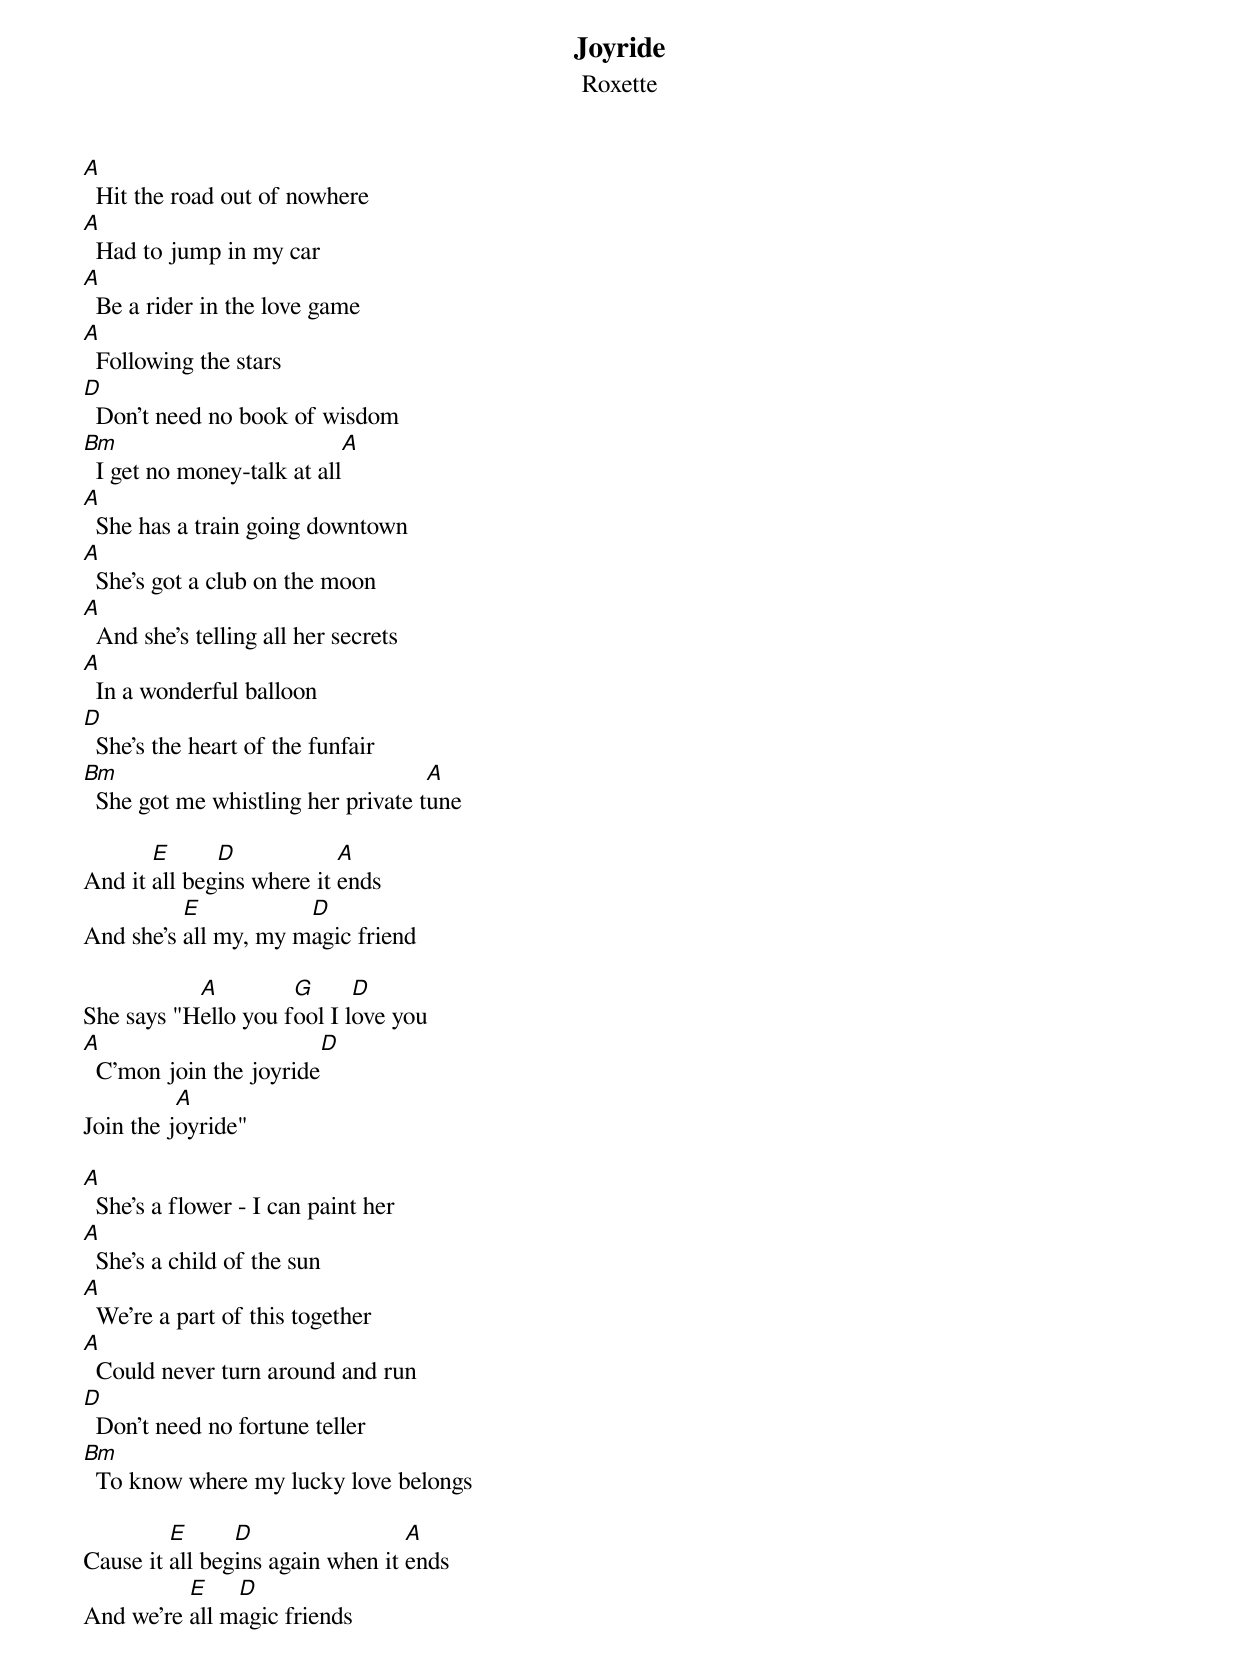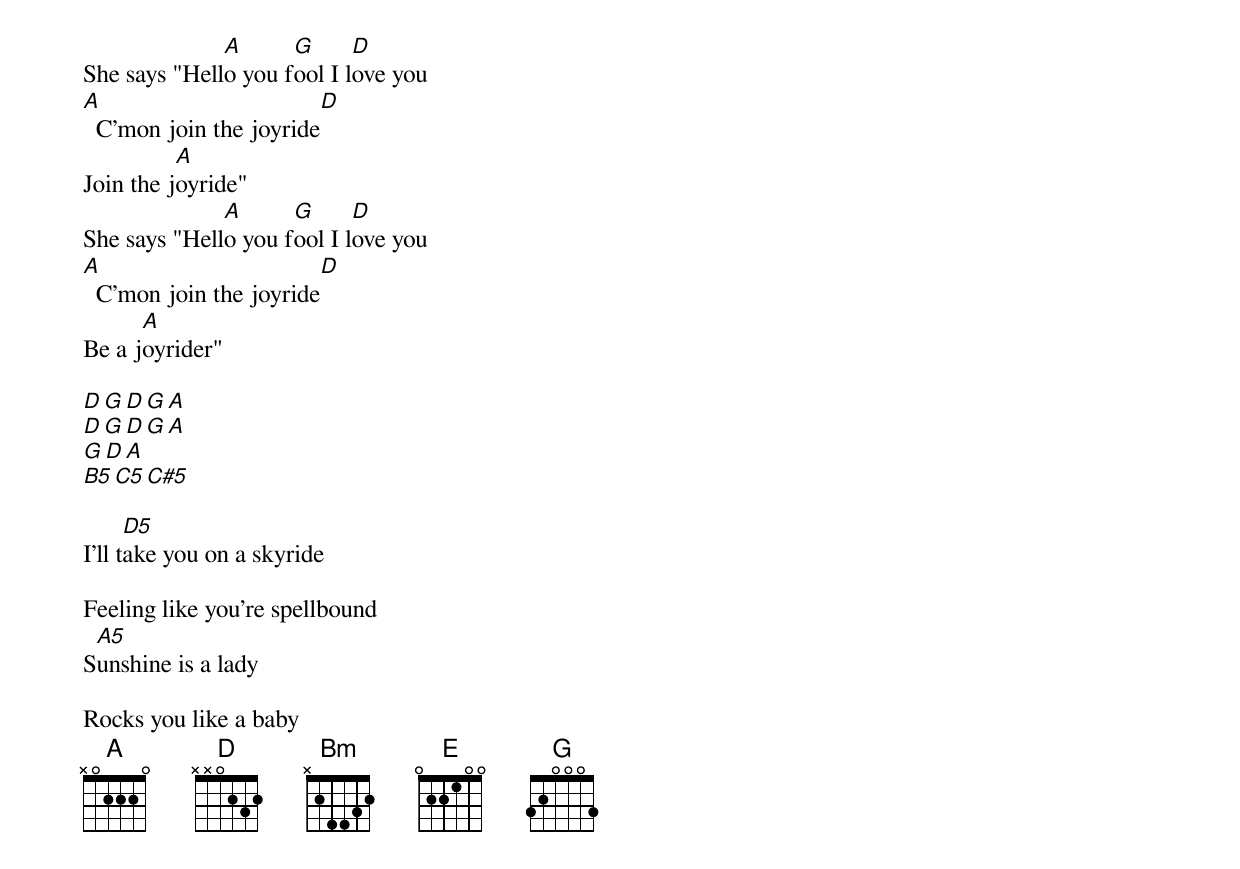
Joyride
Roxette

A
  Hit the road out of nowhere
A
  Had to jump in my car
A
  Be a rider in the love game
A
  Following the stars
D
  Don't need no book of wisdom
Bm                           A
  I get no money-talk at all
A
  She has a train going downtown
A
  She's got a club on the moon
A
  And she's telling all her secrets
A
  In a wonderful balloon
D
  She's the heart of the funfair
Bm                                  A
  She got me whistling her private tune

       E      D            A
And it all begins where it ends
          E           D
And she's all my, my magic friend

           A         G      D
She says "Hello you fool I love you
A                        D
  C'mon join the joyride
          A
Join the joyride"

A
  She's a flower - I can paint her
A
  She's a child of the sun
A
  We're a part of this together
A
  Could never turn around and run
D
  Don't need no fortune teller
Bm
  To know where my lucky love belongs

         E      D                 A
Cause it all begins again when it ends
          E    D
And we're all magic friends

              A      G      D
She says "Hello you fool I love you
A                        D
  C'mon join the joyride
          A
Join the joyride"
              A      G      D
She says "Hello you fool I love you
A                        D
  C'mon join the joyride
      A
Be a joyrider"

D  G  D  G  A
       D  G  D  G  A
       G  D  A
       B5  C5  C#5

      D5
I'll take you on a skyride

Feeling like you're spellbound
 A5
Sunshine is a lady

Rocks you like a baby
